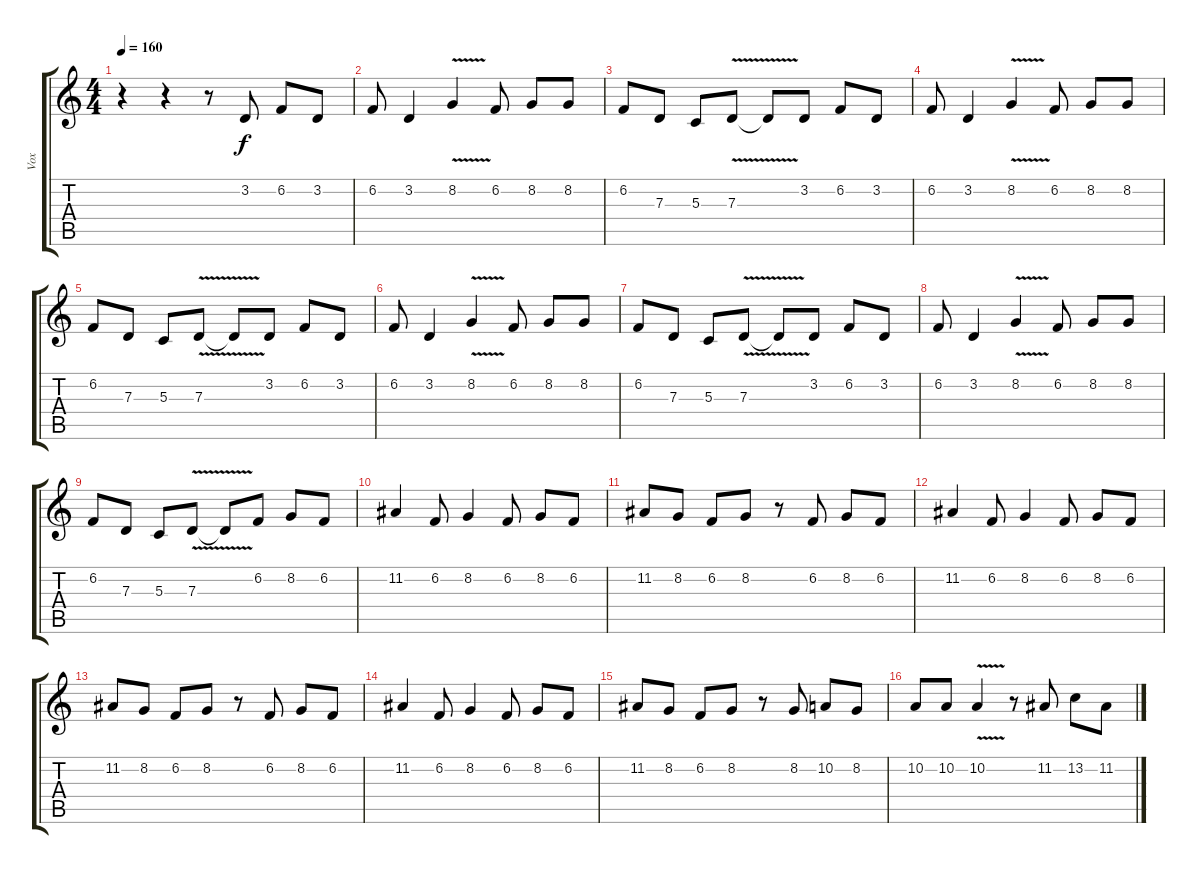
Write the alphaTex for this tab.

\track ("Vox" "Vox") {instrument viola}
\staff {score tabs}
\tuning (E4 B3 G3 D3 A2 E2) {hide}
\ts (4 4)
\tempo 160
\clef g2
\ks c
r.4{dy f} r.4 r.8 3.2.8 6.2.8 3.2.8 |
6.2.8 3.2.4 8.2{v}.4 6.2.8 8.2.8 8.2.8 |
6.2.8 7.3.8 5.3.8 7.3{v}.8 7.3{t}.8 3.2.8 6.2.8 3.2.8 |
6.2.8 3.2.4 8.2{v}.4 6.2.8 8.2.8 8.2.8 |
6.2.8 7.3.8 5.3.8 7.3{v}.8 7.3{t}.8 3.2.8 6.2.8 3.2.8 |
6.2.8 3.2.4 8.2{v}.4 6.2.8 8.2.8 8.2.8 |
6.2.8 7.3.8 5.3.8 7.3{v}.8 7.3{t}.8 3.2.8 6.2.8 3.2.8 |
6.2.8 3.2.4 8.2{v}.4 6.2.8 8.2.8 8.2.8 |
6.2.8 7.3.8 5.3.8 7.3{v}.8 7.3{t}.8 6.2.8 8.2.8 6.2.8 |
11.2.4 6.2.8 8.2.4 6.2.8 8.2.8 6.2.8 |
11.2.8 8.2.8 6.2.8 8.2.8 r.8 6.2.8 8.2.8 6.2.8 |
11.2.4 6.2.8 8.2.4 6.2.8 8.2.8 6.2.8 |
11.2.8 8.2.8 6.2.8 8.2.8 r.8 6.2.8 8.2.8 6.2.8 |
11.2.4 6.2.8 8.2.4 6.2.8 8.2.8 6.2.8 |
11.2.8 8.2.8 6.2.8 8.2.8 r.8 8.2.8 10.2.8 8.2.8 |
10.2.8 10.2.8 10.2{v}.4 r.8 11.2.8 13.2.8 11.2.8
